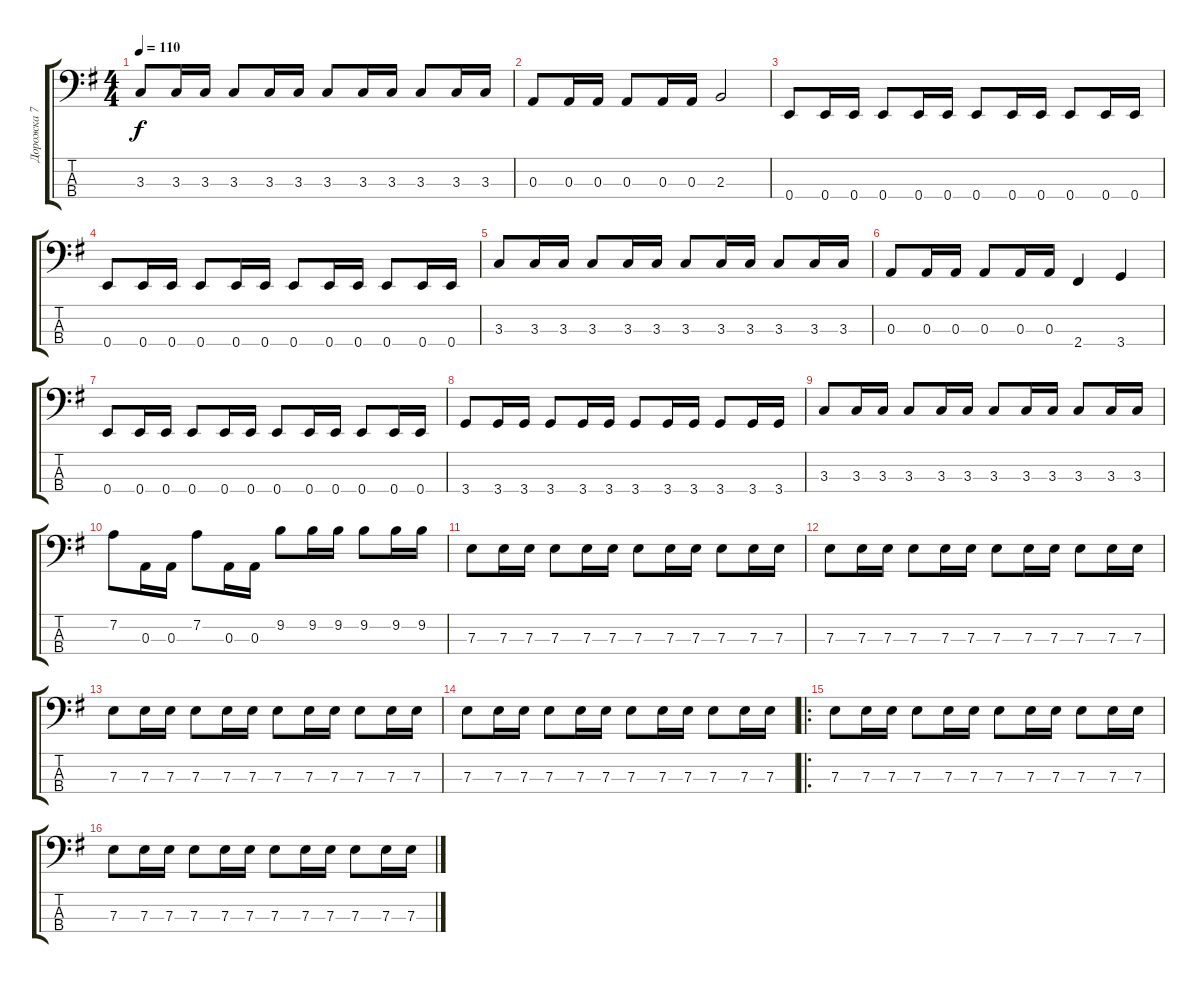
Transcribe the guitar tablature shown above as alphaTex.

\track ("Дорожка 7" "Дорожка 7") {instrument electricbasspick}
\staff {score tabs}
\tuning (G2 D2 A1 E1) {hide}
\ts (4 4)
\tempo 110
\clef f4
\ks eminor
3.3.8{dy f} 3.3.16 3.3.16 3.3.8 3.3.16 3.3.16 3.3.8 3.3.16 3.3.16 3.3.8 3.3.16 3.3.16 |
0.3.8 0.3.16 0.3.16 0.3.8 0.3.16 0.3.16 2.3.2 |
0.4.8 0.4.16 0.4.16 0.4.8 0.4.16 0.4.16 0.4.8 0.4.16 0.4.16 0.4.8 0.4.16 0.4.16 |
0.4.8 0.4.16 0.4.16 0.4.8 0.4.16 0.4.16 0.4.8 0.4.16 0.4.16 0.4.8 0.4.16 0.4.16 |
3.3.8 3.3.16 3.3.16 3.3.8 3.3.16 3.3.16 3.3.8 3.3.16 3.3.16 3.3.8 3.3.16 3.3.16 |
0.3.8 0.3.16 0.3.16 0.3.8 0.3.16 0.3.16 2.4.4 3.4.4 |
0.4.8 0.4.16 0.4.16 0.4.8 0.4.16 0.4.16 0.4.8 0.4.16 0.4.16 0.4.8 0.4.16 0.4.16 |
3.4.8 3.4.16 3.4.16 3.4.8 3.4.16 3.4.16 3.4.8 3.4.16 3.4.16 3.4.8 3.4.16 3.4.16 |
3.3.8 3.3.16 3.3.16 3.3.8 3.3.16 3.3.16 3.3.8 3.3.16 3.3.16 3.3.8 3.3.16 3.3.16 |
7.2.8 0.3.16 0.3.16 7.2.8 0.3.16 0.3.16 9.2.8 9.2.16 9.2.16 9.2.8 9.2.16 9.2.16 |
7.3.8 7.3.16 7.3.16 7.3.8 7.3.16 7.3.16 7.3.8 7.3.16 7.3.16 7.3.8 7.3.16 7.3.16 |
7.3.8 7.3.16 7.3.16 7.3.8 7.3.16 7.3.16 7.3.8 7.3.16 7.3.16 7.3.8 7.3.16 7.3.16 |
7.3.8 7.3.16 7.3.16 7.3.8 7.3.16 7.3.16 7.3.8 7.3.16 7.3.16 7.3.8 7.3.16 7.3.16 |
7.3.8 7.3.16 7.3.16 7.3.8 7.3.16 7.3.16 7.3.8 7.3.16 7.3.16 7.3.8 7.3.16 7.3.16 |
\ro
7.3.8 7.3.16 7.3.16 7.3.8 7.3.16 7.3.16 7.3.8 7.3.16 7.3.16 7.3.8 7.3.16 7.3.16 |
7.3.8 7.3.16 7.3.16 7.3.8 7.3.16 7.3.16 7.3.8 7.3.16 7.3.16 7.3.8 7.3.16 7.3.16
